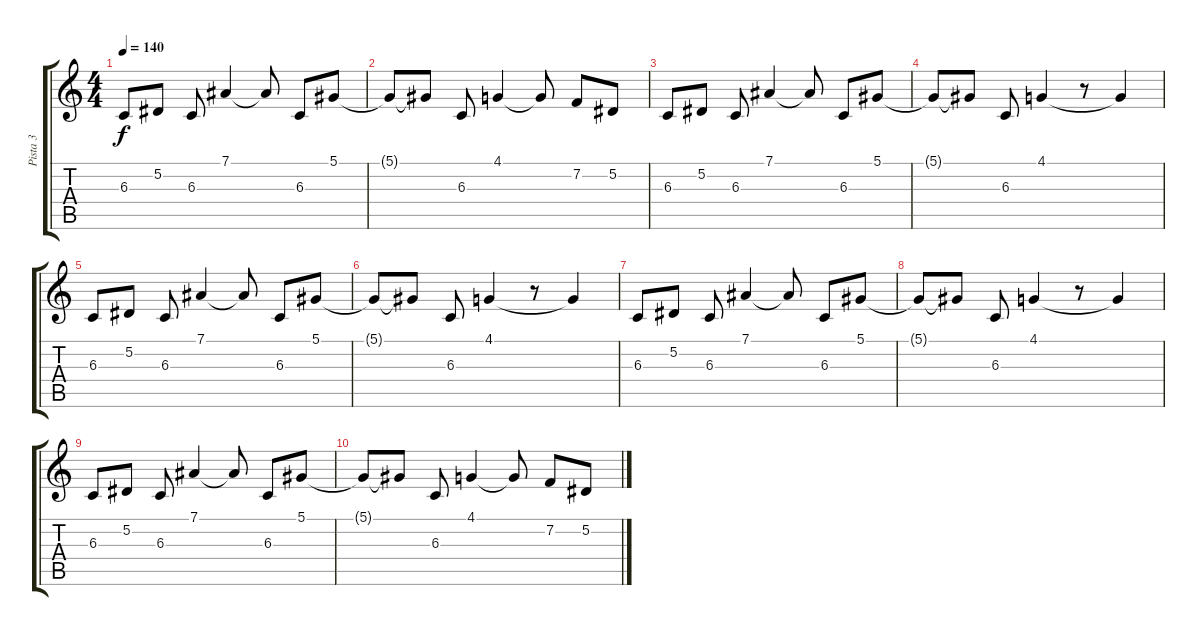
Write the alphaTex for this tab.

\track ("Pista 3" "Pista 3") {instrument bassoon}
\staff {score tabs}
\tuning (Eb4 Bb3 Gb3 Db3 Ab2 Eb2) {hide}
\ts (4 4)
\tempo 140
\clef g2
\ks c
6.3.8{dy f} 5.2.8 6.3.8 7.1.4 7.1{t}.8 6.3.8 5.1.8 |
5.1{t}.8 5.1{t}.8 6.3.8 4.1.4 4.1{t}.8 7.2.8 5.2.8 |
6.3.8 5.2.8 6.3.8 7.1.4 7.1{t}.8 6.3.8 5.1.8 |
5.1{t}.8 5.1{t}.8 6.3.8 4.1.4 r.8 4.1{t}.4 |
6.3.8 5.2.8 6.3.8 7.1.4 7.1{t}.8 6.3.8 5.1.8 |
5.1{t}.8 5.1{t}.8 6.3.8 4.1.4 r.8 4.1{t}.4 |
6.3.8 5.2.8 6.3.8 7.1.4 7.1{t}.8 6.3.8 5.1.8 |
5.1{t}.8 5.1{t}.8 6.3.8 4.1.4 r.8 4.1{t}.4 |
6.3.8 5.2.8 6.3.8 7.1.4 7.1{t}.8 6.3.8 5.1.8 |
5.1{t}.8 5.1{t}.8 6.3.8 4.1.4 4.1{t}.8 7.2.8 5.2.8
